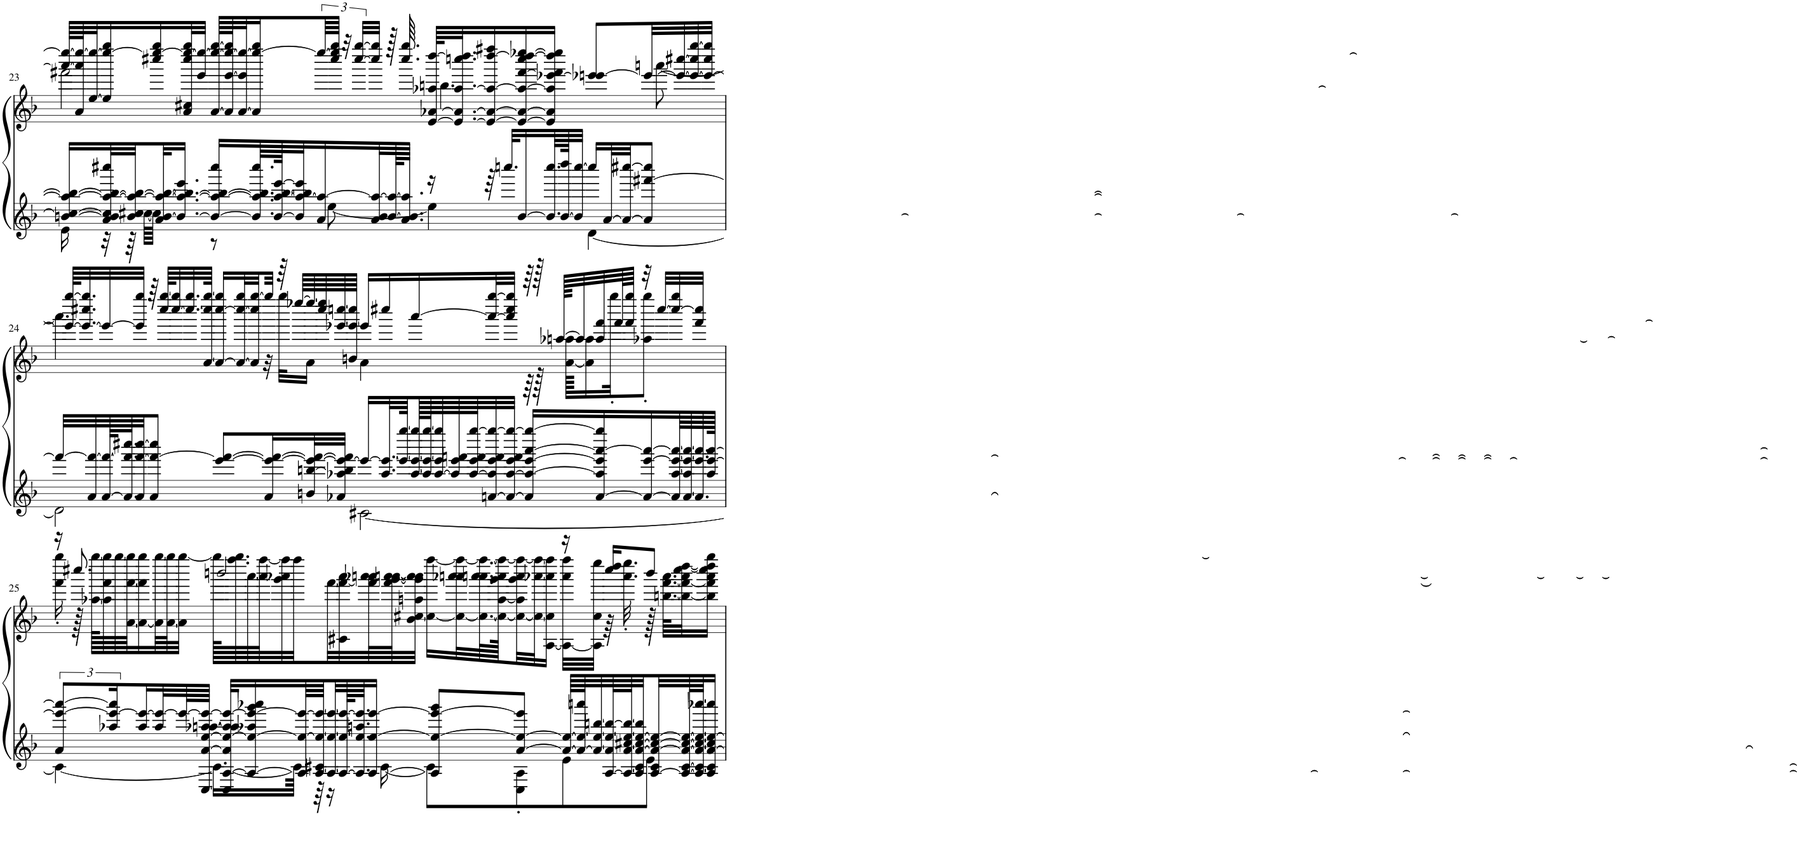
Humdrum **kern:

**kern	**kern
*part1	*part1
*staff2	*staff1
*I"Piano	*
*I'Pno.	*
!!LO:PB:g=z
*clefG2	*clefG2
*k[b-]	*k[b-]
*M4/4	*M4/4
=23	=23
*^	*^
[16bn/ 16cc#/_ 16aa/_ 16bb/_LL	16e\	64aaa-/_ 64eeee-/_LLLL	2fff#X\
.	.	64a/ 64aaa-/] 64eeee-/_J	.
.	.	[32ee/ 32eeee-/_J	.
32a/ 32b/_ 32cc#/] 32aa/_ 32bb/_ 32cccc#X/L	32r	16ee/] 16eeee-/_ 16gggg/	.
32b/_ 32cc#X/ 32aa/_ 32bb/_	64r	.	.
.	[64cc#\KKKL	.	.
32a/ 32b/_ 32aa/_ 32bb/_J	8cc#\J]	16cccc#X/ 16eeee-/_ 16gggg/	.
16.b/_ 16.aa/_ 16.bb/_ 16.eee/JJ	.	.	.
.	.	32a/ 32cc#X/ 32cccc#/ 32eeee-/_ 32gggg/L	.
.	.	32eee/ 32eeee-/_JJJ	.
16b/_ 16aa/_ 16bb/_ 16cccc#/LL	8r	[64a/ 64eeee-/_ [64gggg/LLLL	.
.	.	64a/] [64eee/ 64eeee-/_ 64gggg/]J	.
.	.	[32a/ 32eee/] 32eeee-/_J	.
64.b/_ 64.aa/_ 64.bb/_ 64.cccc#/LL	.	16a/] 16eeee-/_ 16gggg/	.
128b/_ 128aa/_ 128bb/_ [128eee/JK	.	.	.
32b/] 32aa/_ 32bb/] 32eee/]J	.	.	.
16a/ 16aa/_	[8ee\	96eeee-/LL_	.
.	.	96cccc#/ 96eeee-/] 96gggg/JJJJ	.
.	.	48r	.
.	.	[48cccc#/ [48gggg/LLL	.
32a/ [32b/ 32aa/_L	.	32cccc#/] 32gggg/]JJJ	.
128b/_ 128aa/_KL	.	128r	.
64.a/ 64.b/] 64.aa/]JJJJ	.	64.cccc#/ 64.gggg/	.
16r	4ee\]	[64e/ [64a-X/ [64aa-X/ [64dddd/KLLL	4.bbn\
.	.	32.e/_ 32.a-/_ 32.aa-/_ 32.ccccn/ 32.dddd/_J	.
64r	.	16e/_ 16a-/_ 16aa-/_ 16dddd/_ 16ffff#X/	.
32.ccccn/KLL	.	.	.
[16b/	.	16e/_ 16a-/_ 16aa-/_ [16fff#/ 16cccc/ 16dddd/_ [16eeee-X/	.
64.b/_ 64.cccc/LL	.	16e/] 16a-/] 16aa-/] [16eee-X/ 16fff#/] 16dddd/] 16eeee-/]JJ	.
128b/_ 128dddd/JK	.	.	.
32b/] [32cccc/JJJ	.	.	.
16cccc/LL]	[4d\	8eee-X/] [8eeen/L	.
[32a/L	.	.	.
32a/_ [32cccc#X/JJ	.	.	.
8a/] [8fff#X/ 8cccc#/]J	.	32eee/LL_	[8aaan\
.	.	32eee/_ [32cccc#X/	.
.	.	32eee/_ 32cccc#/] [32gggg/	.
.	.	32eee/_ 32cccc#/ 32gggg/]JJJ	.
!!LO:LB:g=z	!!
=24	=24	=24	=24
32fff#/LLL_	2d\]	64eee/_ [64gggg/KLLL	4.aaa\]
.	.	32.eee/_ 32.cccc#X/ 32.gggg/]	.
32a/ 32fff#/_	.	.	.
[128a/ 128fff#/_KL	.	32eee/_	.
64.a/_ 64.fff#/_ 64.cccc#X/J	.	.	.
32a/] 32fff#/_ [32cccc#/JJ	.	32eee/] 32gggg/JJJ	.
8a/ 8fff#/_ 8cccc#/]J	.	64r	.
.	.	64cccc#/ [64gggg/KLLL	.
.	.	[32cccc#/ 32gggg/]	.
.	.	32.cccc#/_ 32.gggg/	.
.	.	[64a/ 64cccc#/] [64gggg/JJJk	.
[8eee/ 8fff#/_L	.	16a/_ [16cccc#/ 16gggg/]LL	.
.	.	32a/_ 32cccc#/_ 32gggg/L	.
.	.	32a/] 32cccc#/] [32gggg/	.
16a/ 16eee/_ 16fff#/_L	.	32gggg/JJJ]	32r
.	.	64r	32gggg\KLL
.	.	[64eeee-X/LLLL	.
32bn/ [32bbn/ 32eee/_ 32fff#/_L	.	64eeee-/_	16a\JJ
.	.	64cccc#/ 64eeee-/]	.
32a-X/ 32aa-X/ 32bb/] 32eee/_ 32fff#/]JJJ	.	[64eee-X/ [64ccccn/	.
.	.	64bn/ 64eee-/_ 64cccc/]JJJJ	.
16eee/LL_	[2c#X\	16eee-/LL]	4a\
32.aa-/ 32.eee/_L	.	16cccc#X/	.
64eee/_ [64gggg/L	.	.	.
[128aa-/ 128eee/_ 128gggg/]L	.	[16aaa/	.
128aa-/] 128eee/_ [128gggg/J	.	.	.
[64aa-/ 64eee/_ 64gggg/]	.	.	.
64aa-/] 64eee/_ [64fffn/	.	.	.
[64aa-/ 64eee/_ 64fff/_ [64gggg/J	.	.	.
[32an/ 32aa-/] 32eee/_ 32fff/_ 32gggg/_	.	32aaa/_ [32gggg/L	.
32a/_ [32aa-/ 32eee/_ 32fff/] 32gggg/_JJJ	.	32aaa/] 32cccc#/ 32gggg/]JJJ	.
16a/] 16aa-/_ 16eee/_ [16aaa/ 16gggg/_LL	.	64r	64r
.	.	128r	128r
.	.	[128aa-X/KKLLL	[128a\ [128aan\KKKLL
.	.	32aa-/_	16a\] 16aa\]
[16a/ 16aa-/] 16eee/] 16aaa/_ 16gggg/]	.	32aa-/] 32fff/	.
.	.	[64fff/L	32gggg'\JK
.	.	64fff/] 64gggg/JJJJ	.
16a/_ [16eee/ 16aaa/_	.	32r	8aa-X\' 8gggg\'J
.	.	[32cccc#/LLL	.
64a/] [64aa-/ 64eee/_ 64aaa/_LL	.	32cccc#/_ 32gggg/	.
[64a/ 64aa-/] 64eee/_ 64aaa/_	.	.	.
64.a/] 64.eee/_ 64.aaa/_	.	32fff/ 32cccc#/]JJJ	.
128aa-/ 128eee/_ 128aaa/_JJJJk	.	.	.
!!LO:LB:g=z	!!
=25	=25	=25	=25
12a/ 12eee/_ 12aaa/_L	4c#\_	16r	16fff\' 16gggg\'
.	.	8.cccc#X/	128r
.	.	.	[128aa-X\ [128gggg\KLLLL
.	.	.	64aa-\] 64fff\ 64gggg\]
24aa-X/ 24eee/_ 24aaa/]L	.	.	.
.	.	.	[64gggg\
.	.	.	[64a\ [64fff\ 64gggg\]JJ
16aa-/ 16eee/_	.	.	16a\_ 16fff\] 16gggg\
32aa-/ 32eee/_L	.	.	64a\] [64gggg\LL
.	.	.	[64a\ 64gggg\]J
64eee/L_	.	.	32a\] [32gggg\JJJ
[64C/ [64a/ [64ee/ [64aa-X/ [64aan/ 64eee/_JJJJ	.	.	.
32C/] [32A/ 32a/] 32ee/_ 32aa-/] 32aa/] 32eee/_KLL	16.c#\LL_	2bbbn/	128gggg\KLLLL_
.	.	.	64.ffff\ 64.gggg\]
16A/_ 16ee/_ 16aa-X/ 16eee/_ 16ggg/ 16aaa-X/	.	.	[64aaa\
.	.	.	64aaa\] [64ffff\J
.	.	.	32ggg\ 32aaa-X\ 32ffff\]
64A/_ 64ee/_ 64eee/_LL	64c#\JJkk]	.	32ffff\
64A/_ 64c#X/ 64ee/_ 64eee/_J	64r	.	.
32A/_ 32ee/_ 32eee/_	16r	.	[32fff\
128A/_ 128ee/_ 128eee/_KL	.	.	32c#X\ 32fff\_ 32aaa-\
64.A/_ 64.ee/_ 64.aan/ 64.eee/_JJ	.	.	.
16A/_ 16ee/_ 16eee/_JJ	[16c#\	.	64fff\_ [64aaa-X\ 64aaan\L
.	.	.	64fff\] [64ggg\ 64aaa-\_ [64aaan\J
.	.	.	32b-\ [32cc#X\ 32aan\ 32ggg\] 32aaa-\] 32aaa\]JJJ
8A/] 8ee/_ 8eee/_ 8ggg/L	8c#\L]	.	16cc#\_ [16ffff\LL
.	.	.	32cc#\_ [32aaa-X\ 32aaan\ 32ffff\_L
.	.	.	64.cc#\_ 64.aaa-\_ 64.aaan\ 64.ffff\_L
.	.	.	128cc#\_ [128aa\ 128ggg\ 128aaa-\_ 128ffff\_JK
[8a/ 8ee/_ 8eee/]J	8C\' 8A\'	.	32cc#\_ 32aa\] 32ggg\ 32aaa-\] 32ffff\_
.	.	.	32cc#\_ [32aaa-X\ 32ffff\_J
.	.	.	[16A\ 16cc#\] 16aaa-\] 16ffff\]JJ
64a/_ 64ee/_LLLL	8e\	16r	32A\_ 32aaa-\ 32ffff\LLL
64a/_ 64ee/_ 64aaan/J	.	.	.
32a/_ 32ee/_ [32bbn/	.	.	32A\] 32cc#\ 32eeee\JJJ
[64A/ 64a/_ 64ee/_ 64bb/_L	.	16cccc#/ 16dddd/KL	64r
64A/_ 64a/_ 64cc#X/ 64ee/_ 64bb/_J	.	.	32.aaa-\' 32.eeee\'
32A/_ [32c#/ 32a/_ [32cc#/ 32ee/_ 32bb/]	.	.	.
32A/_ 32c#/] 32a/_ 32cc#/_ 32ee/_	8e\J	8bbb/J	128r
.	.	.	[64.bbn\ [64.fff\ 64.aaa-\KLLL
64A/_ [64c#/ 64a/_ 64cc#/_ 64ee/_L	.	.	32bb\_ 32fff\_ 32aaa-\ [32cccc#\ [32dddd\J
64A/_ 64c#/] 64a/_ 64cc#/_ 64ee/_ [64aaa-X/JJ	.	.	.
16A/] 16c#/ 16a/_ 16cc#/] 16ee/_ 16aaa-/]JJ	.	.	16bb\] 16fff\] 16aaa-\ 16cccc#\] 16dddd\] 16gggg\JJ
*v	*v	*	*
*	*v	*v
=	=
*-	*-
